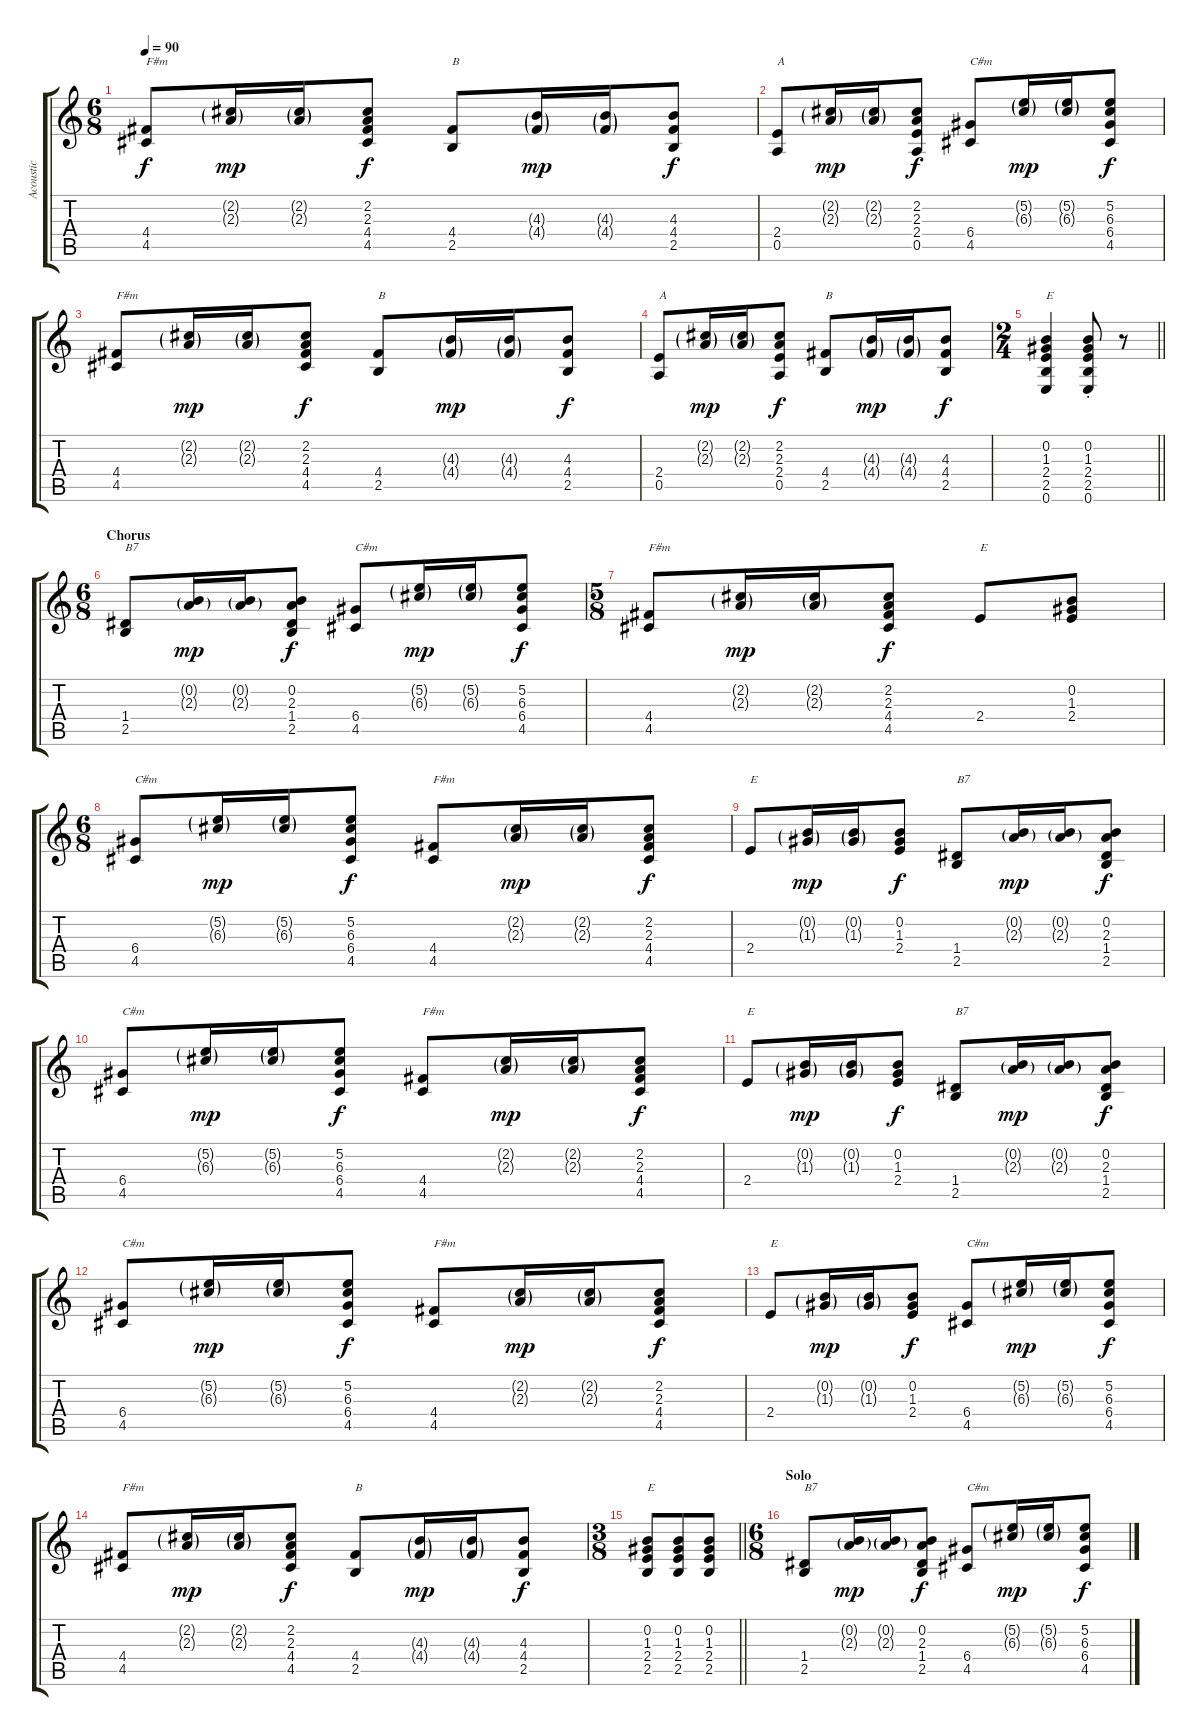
\track ("Acoustic" "Acoustic") {instrument acousticguitarsteel}
\staff {score tabs}
\tuning (E4 B3 G3 D3 A2 E2) {hide}
\ts (6 8)
\tempo 90
\clef g2
\ks c
(4.4 4.5).8{txt "F#m" dy f} (2.2{g} 2.3{g}).16{dy mp} (2.2{g} 2.3{g}).16 (2.2 2.3 4.4 4.5).8{dy f} (4.4 2.5).8{txt "B"} (4.3{g} 4.4{g}).16{dy mp} (4.3{g} 4.4{g}).16 (4.3 4.4 2.5).8{dy f} |
(2.4 0.5).8{txt "A"} (2.2{g} 2.3{g}).16{dy mp} (2.2{g} 2.3{g}).16 (2.2 2.3 2.4 0.5).8{dy f} (6.4 4.5).8{txt "C#m"} (5.2{g} 6.3{g}).16{dy mp} (5.2{g} 6.3{g}).16 (5.2 6.3 6.4 4.5).8{dy f} |
(4.4 4.5).8{txt "F#m"} (2.2{g} 2.3{g}).16{dy mp} (2.2{g} 2.3{g}).16 (2.2 2.3 4.4 4.5).8{dy f} (4.4 2.5).8{txt "B"} (4.3{g} 4.4{g}).16{dy mp} (4.3{g} 4.4{g}).16 (4.3 4.4 2.5).8{dy f} |
(2.4 0.5).8{txt "A"} (2.2{g} 2.3{g}).16{dy mp} (2.2{g} 2.3{g}).16 (2.2 2.3 2.4 0.5).8{dy f} (4.4 2.5).8{txt "B"} (4.3{g} 4.4{g}).16{dy mp} (4.3{g} 4.4{g}).16 (4.3 4.4 2.5).8{dy f} |
\ts (2 4)
\barLineRight lightlight
(0.2 1.3 2.4 2.5 0.6).4{txt "E"} (0.2{st} 1.3{st} 2.4{st} 2.5{st} 0.6{st}).8 r.8 |
\ts (6 8)
\section ("" "Chorus")
(1.4 2.5).8{txt "B7"} (0.2{g} 2.3{g}).16{dy mp} (0.2{g} 2.3{g}).16 (0.2 2.3 1.4 2.5).8{dy f} (6.4 4.5).8{txt "C#m"} (5.2{g} 6.3{g}).16{dy mp} (5.2{g} 6.3{g}).16 (5.2 6.3 6.4 4.5).8{dy f} |
\ts (5 8)
(4.4 4.5).8{txt "F#m"} (2.2{g} 2.3{g}).16{dy mp} (2.2{g} 2.3{g}).16 (2.2 2.3 4.4 4.5).8{dy f} 2.4.8{txt "E"} (0.2 1.3 2.4).8 |
\ts (6 8)
(6.4 4.5).8{txt "C#m"} (5.2{g} 6.3{g}).16{dy mp} (5.2{g} 6.3{g}).16 (5.2 6.3 6.4 4.5).8{dy f} (4.4 4.5).8{txt "F#m"} (2.2{g} 2.3{g}).16{dy mp} (2.2{g} 2.3{g}).16 (2.2 2.3 4.4 4.5).8{dy f} |
2.4.8{txt "E"} (0.2{g} 1.3{g}).16{dy mp} (0.2{g} 1.3{g}).16 (0.2 1.3 2.4).8{dy f} (1.4 2.5).8{txt "B7"} (0.2{g} 2.3{g}).16{dy mp} (0.2{g} 2.3{g}).16 (0.2 2.3 1.4 2.5).8{dy f} |
(6.4 4.5).8{txt "C#m"} (5.2{g} 6.3{g}).16{dy mp} (5.2{g} 6.3{g}).16 (5.2 6.3 6.4 4.5).8{dy f} (4.4 4.5).8{txt "F#m"} (2.2{g} 2.3{g}).16{dy mp} (2.2{g} 2.3{g}).16 (2.2 2.3 4.4 4.5).8{dy f} |
2.4.8{txt "E"} (0.2{g} 1.3{g}).16{dy mp} (0.2{g} 1.3{g}).16 (0.2 1.3 2.4).8{dy f} (1.4 2.5).8{txt "B7"} (0.2{g} 2.3{g}).16{dy mp} (0.2{g} 2.3{g}).16 (0.2 2.3 1.4 2.5).8{dy f} |
(6.4 4.5).8{txt "C#m"} (5.2{g} 6.3{g}).16{dy mp} (5.2{g} 6.3{g}).16 (5.2 6.3 6.4 4.5).8{dy f} (4.4 4.5).8{txt "F#m"} (2.2{g} 2.3{g}).16{dy mp} (2.2{g} 2.3{g}).16 (2.2 2.3 4.4 4.5).8{dy f} |
2.4.8{txt "E"} (0.2{g} 1.3{g}).16{dy mp} (0.2{g} 1.3{g}).16 (0.2 1.3 2.4).8{dy f} (6.4 4.5).8{txt "C#m"} (5.2{g} 6.3{g}).16{dy mp} (5.2{g} 6.3{g}).16 (5.2 6.3 6.4 4.5).8{dy f} |
(4.4 4.5).8{txt "F#m"} (2.2{g} 2.3{g}).16{dy mp} (2.2{g} 2.3{g}).16 (2.2 2.3 4.4 4.5).8{dy f} (4.4 2.5).8{txt "B"} (4.3{g} 4.4{g}).16{dy mp} (4.3{g} 4.4{g}).16 (4.3 4.4 2.5).8{dy f} |
\ts (3 8)
\barLineRight lightlight
(0.2 1.3 2.4 2.5).8{txt "E"} (0.2 1.3 2.4 2.5).8 (0.2 1.3 2.4 2.5).8 |
\ts (6 8)
\section ("" "Solo")
(1.4 2.5).8{txt "B7"} (0.2{g} 2.3{g}).16{dy mp} (0.2{g} 2.3{g}).16 (0.2 2.3 1.4 2.5).8{dy f} (6.4 4.5).8{txt "C#m"} (5.2{g} 6.3{g}).16{dy mp} (5.2{g} 6.3{g}).16 (5.2 6.3 6.4 4.5).8{dy f}
